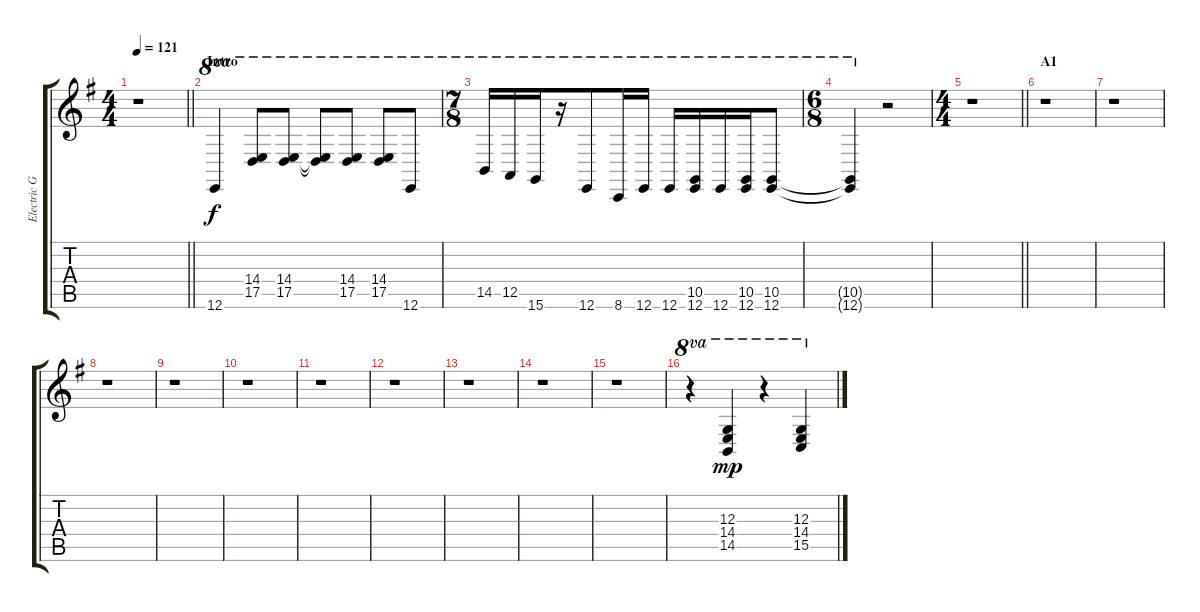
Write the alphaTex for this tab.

\track ("Electric Grand Piano" "Electric G") {instrument electricgrandpiano}
\staff {score tabs}
\tuning (E4 B3 G3 D3 A2 E2) {hide}
\ts (4 4)
\tempo 121
\clef g2
\barLineRight lightlight
\ks g
r.1{dy f instrument electricgrandpiano} |
\section ("" "Intro")
12.6.4{ot 8va} (14.4 17.5).8{ot 8va} (14.4 17.5).8{ot 8va} (14.4{t} 17.5{t}).8{ot 8va} (14.4 17.5).8{ot 8va} (14.4 17.5).8{ot 8va} 12.6.8{ot 8va} |
\ts (7 8)
14.5.16{ot 8va} 12.5.16{ot 8va} 15.6.16{ot 8va} r.16{ot 8va} 12.6.8{ot 8va} 8.6.16{ot 8va} 12.6.16{ot 8va} 12.6.16{ot 8va} (10.5 12.6).16{ot 8va} 12.6.16{ot 8va} (10.5 12.6).16{ot 8va} (10.5 12.6).8{ot 8va} |
\ts (6 8)
(10.5{t} 12.6{t}).4{ot 8va} r.2 |
\ts (4 4)
\barLineRight lightlight
r.1 |
\section ("" "A1")
r.1 |
r.1 |
r.1 |
r.1 |
r.1 |
r.1 |
r.1 |
r.1 |
r.1 |
r.1 |
r.4{ot 8va} (12.3 14.4 14.5).4{ot 8va dy mp} r.4{ot 8va} (12.3 14.4 15.5).4{ot 8va}
